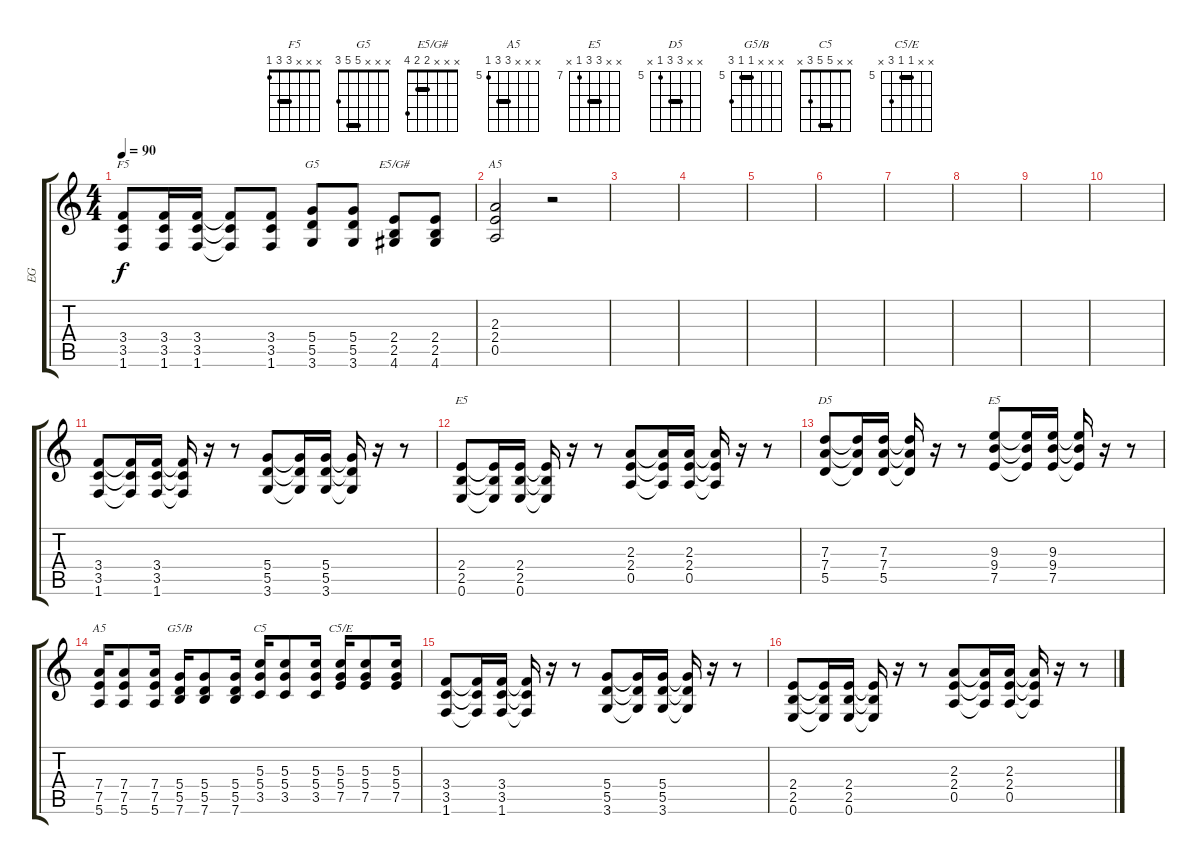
\track ("EG" "EG") {instrument overdrivenguitar}
\staff {score tabs}
\tuning (E4 B3 G3 D3 A2 E2) {hide}
\chord ("F5" x x x 3 3 1) {barre 3}
\chord ("G5" x x x 5 5 3) {barre 5}
\chord ("E5/G#" x x x 2 2 4) {barre 2}
\chord ("A5" x x 2 2 0 x) {barre 2}
\chord ("E5" x x x 2 2 0) {barre 2}
\chord ("D5" x x 7 7 5 x) {firstfret 5 barre 7}
\chord ("E5" x x 9 9 7 x) {firstfret 7 barre 9}
\chord ("A5" x x x 7 7 5) {firstfret 5 barre 7}
\chord ("G5/B" x x x 5 5 7) {firstfret 5 barre 5}
\chord ("C5" x x 5 5 3 x) {barre 5}
\chord ("C5/E" x x 5 5 7 x) {firstfret 5 barre 5}
\ts (4 4)
\tempo 90
\clef g2
\ks c
(3.4 3.5 1.6).8{ch "F5" dy f} (3.4 3.5 1.6).16 (3.4 3.5 1.6).16 (3.4{t} 3.5{t} 1.6{t}).8 (3.4 3.5 1.6).8 (5.4 5.5 3.6).8{ch "G5"} (5.4 5.5 3.6).8 (2.4 2.5 4.6).8{ch "E5/G#"} (2.4 2.5 4.6).8 |
\ks aminor
(2.3 2.4 0.5).2{ch "A5"} r.2 |
|
|
|
|
|
|
|
|
(3.4 3.5 1.6).8 (3.4{t} 3.5{t} 1.6{t}).16 (3.4 3.5 1.6).16 (3.4{t} 3.5{t} 1.6{t}).16 r.16 r.8 (5.4 5.5 3.6).8 (5.4{t} 5.5{t} 3.6{t}).16 (5.4 5.5 3.6).16 (5.4{t} 5.5{t} 3.6{t}).16 r.16 r.8 |
(2.4 2.5 0.6).8{ch "E5"} (2.4{t} 2.5{t} 0.6{t}).16 (2.4 2.5 0.6).16 (2.4{t} 2.5{t} 0.6{t}).16 r.16 r.8 (2.3 2.4 0.5).8 (2.3{t} 2.4{t} 0.5{t}).16 (2.3 2.4 0.5).16 (2.3{t} 2.4{t} 0.5{t}).16 r.16 r.8 |
(7.3 7.4 5.5).8{ch "D5"} (7.3{t} 7.4{t} 5.5{t}).16 (7.3 7.4 5.5).16 (7.3{t} 7.4{t} 5.5{t}).16 r.16 r.8 (9.3 9.4 7.5).8{ch "E5"} (9.3{t} 9.4{t} 7.5{t}).16 (9.3 9.4 7.5).16 (9.3{t} 9.4{t} 7.5{t}).16 r.16 r.8 |
(7.4 7.5 5.6).16{ch "A5"} (7.4 7.5 5.6).8 (7.4 7.5 5.6).16 (5.4 5.5 7.6).16{ch "G5/B"} (5.4 5.5 7.6).8 (5.4 5.5 7.6).16 (5.3 5.4 3.5).16{ch "C5"} (5.3 5.4 3.5).8 (5.3 5.4 3.5).16 (5.3 5.4 7.5).16{ch "C5/E"} (5.3 5.4 7.5).8 (5.3 5.4 7.5).16 |
(3.4 3.5 1.6).8 (3.4{t} 3.5{t} 1.6{t}).16 (3.4 3.5 1.6).16 (3.4{t} 3.5{t} 1.6{t}).16 r.16 r.8 (5.4 5.5 3.6).8 (5.4{t} 5.5{t} 3.6{t}).16 (5.4 5.5 3.6).16 (5.4{t} 5.5{t} 3.6{t}).16 r.16 r.8 |
(2.4 2.5 0.6).8 (2.4{t} 2.5{t} 0.6{t}).16 (2.4 2.5 0.6).16 (2.4{t} 2.5{t} 0.6{t}).16 r.16 r.8 (2.3 2.4 0.5).8 (2.3{t} 2.4{t} 0.5{t}).16 (2.3 2.4 0.5).16 (2.3{t} 2.4{t} 0.5{t}).16 r.16 r.8
